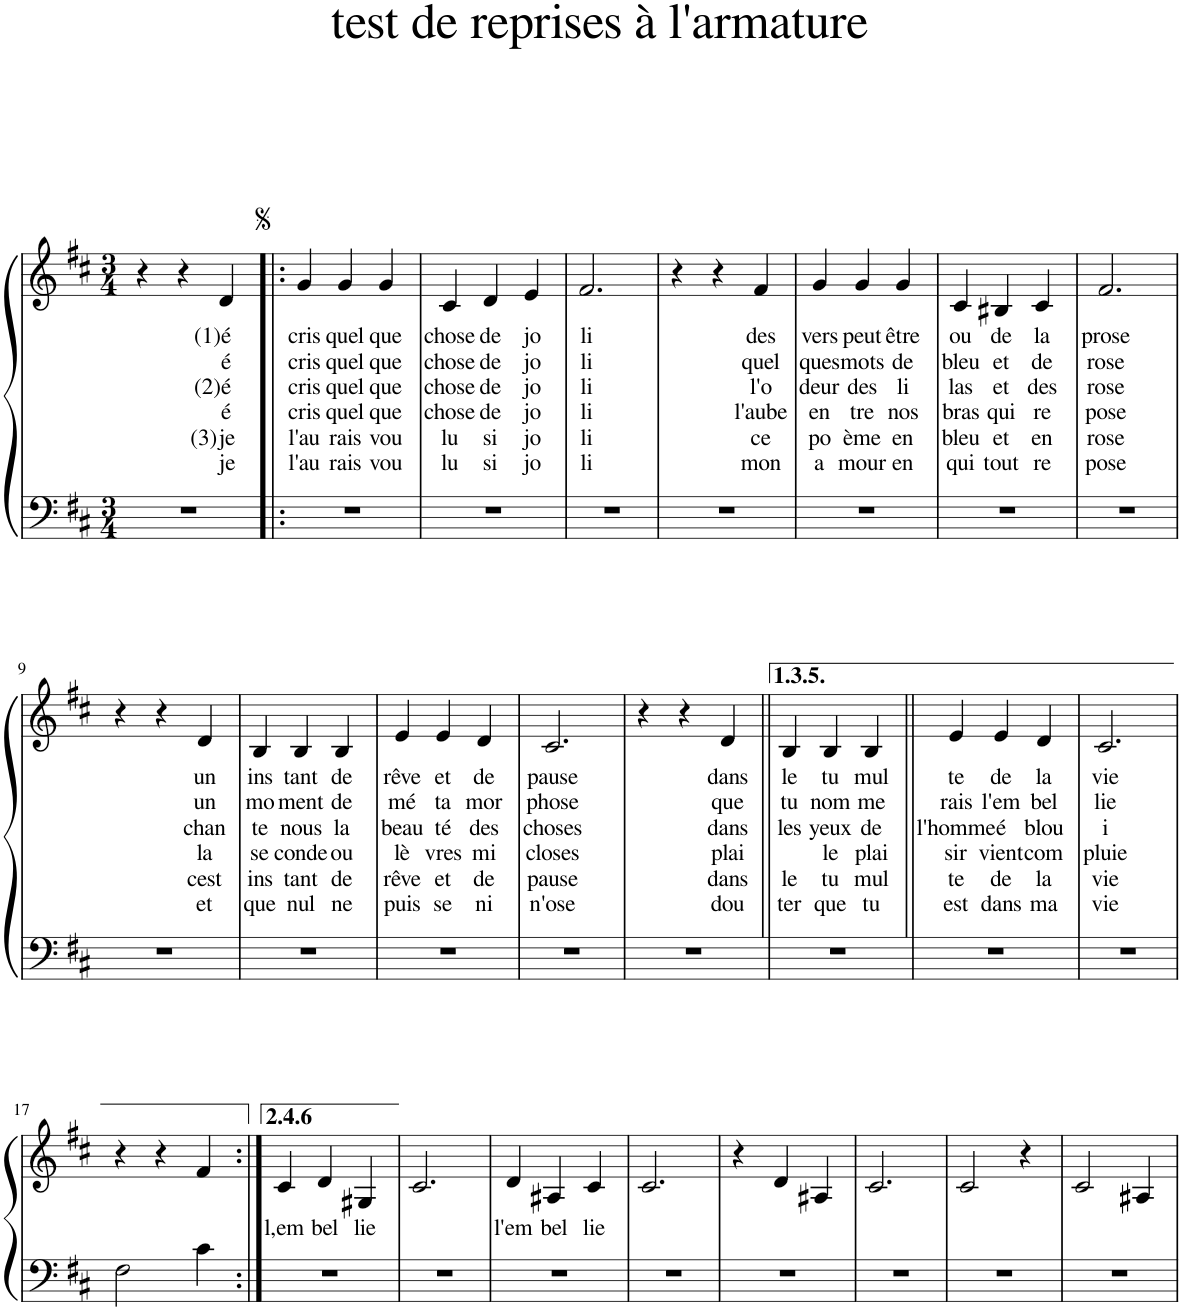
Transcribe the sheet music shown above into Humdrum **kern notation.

**kern	**kern	**text	**text	**text	**text	**text	**text
*part1	*part1	*part1	*part1	*part1	*part1	*part1	*part1
*staff2	*staff1	*staff1	*staff1	*staff1	*staff1	*staff1	*staff1
*I"Piano	*	*	*	*	*	*	*
*I'Pia.	*	*	*	*	*	*	*
*clefF4	*clefG2	*	*	*	*	*	*
*k[f#c#]	*k[f#c#]	*	*	*	*	*	*
*M3/4	*M3/4	*	*	*	*	*	*
=1	=1	=1	=1	=1	=1	=1	=1
2.r	4r	.	.	.	.	.	.
.	4r	.	.	.	.	.	.
!	!	!LO:LY:b	!LO:LY:b	!LO:LY:b	!LO:LY:b	!LO:LY:b	!LO:LY:b
.	4d/	(1)é	é	(2)é	é	(3)je	je
=2!|:	=2!|:	=2!|:	=2!|:	=2!|:	=2!|:	=2!|:	=2!|:
!	!	!LO:LY:b	!LO:LY:b	!LO:LY:b	!LO:LY:b	!LO:LY:b	!LO:LY:b
2.r	4g/	cris	cris	cris	cris	l'au	l'au
!	!	!LO:LY:b	!LO:LY:b	!LO:LY:b	!LO:LY:b	!LO:LY:b	!LO:LY:b
.	4g/	quel	quel	quel	quel	rais	rais
!	!	!LO:LY:b	!LO:LY:b	!LO:LY:b	!LO:LY:b	!LO:LY:b	!LO:LY:b
.	4g/	que	que	que	que	vou	vou
=3	=3	=3	=3	=3	=3	=3	=3
!	!	!LO:LY:b	!LO:LY:b	!LO:LY:b	!LO:LY:b	!LO:LY:b	!LO:LY:b
2.r	4c#/	chose	chose	chose	chose	lu	lu
!	!	!LO:LY:b	!LO:LY:b	!LO:LY:b	!LO:LY:b	!LO:LY:b	!LO:LY:b
.	4d/	de	de	de	de	si	si
!	!	!LO:LY:b	!LO:LY:b	!LO:LY:b	!LO:LY:b	!LO:LY:b	!LO:LY:b
.	4e/	jo	jo	jo	jo	jo	jo
=4	=4	=4	=4	=4	=4	=4	=4
!	!	!LO:LY:b	!LO:LY:b	!LO:LY:b	!LO:LY:b	!LO:LY:b	!LO:LY:b
2.r	2.f#/	li	li	li	li	li	li
=5	=5	=5	=5	=5	=5	=5	=5
2.r	4r	.	.	.	.	.	.
.	4r	.	.	.	.	.	.
!	!	!LO:LY:b	!LO:LY:b	!LO:LY:b	!LO:LY:b	!LO:LY:b	!LO:LY:b
.	4f#/	des	quel	l'o	l'aube	ce	mon
=6	=6	=6	=6	=6	=6	=6	=6
!	!	!LO:LY:b	!LO:LY:b	!LO:LY:b	!LO:LY:b	!LO:LY:b	!LO:LY:b
2.r	4g/	vers	ques	deur	en	po	a
!	!	!LO:LY:b	!LO:LY:b	!LO:LY:b	!LO:LY:b	!LO:LY:b	!LO:LY:b
.	4g/	peut	mots	des	tre	ème	mour
!	!	!LO:LY:b	!LO:LY:b	!LO:LY:b	!LO:LY:b	!LO:LY:b	!LO:LY:b
.	4g/	être	de	li	nos	en	en
=7	=7	=7	=7	=7	=7	=7	=7
!	!	!LO:LY:b	!LO:LY:b	!LO:LY:b	!LO:LY:b	!LO:LY:b	!LO:LY:b
2.r	4c#/	ou	bleu	las	bras	bleu	qui
!	!	!LO:LY:b	!LO:LY:b	!LO:LY:b	!LO:LY:b	!LO:LY:b	!LO:LY:b
.	4B#X/	de	et	et	qui	et	tout
!	!	!LO:LY:b	!LO:LY:b	!LO:LY:b	!LO:LY:b	!LO:LY:b	!LO:LY:b
.	4c#/	la	de	des	re	en	re
=8	=8	=8	=8	=8	=8	=8	=8
!	!	!LO:LY:b	!LO:LY:b	!LO:LY:b	!LO:LY:b	!LO:LY:b	!LO:LY:b
2.r	2.f#/	prose	rose	rose	pose	rose	pose
!!LO:LB:g=z
=9	=9	=9	=9	=9	=9	=9	=9
2.r	4r	.	.	.	.	.	.
.	4r	.	.	.	.	.	.
!	!	!LO:LY:b	!LO:LY:b	!LO:LY:b	!LO:LY:b	!LO:LY:b	!LO:LY:b
.	4d/	un	un	chan	la	cest	et
=10	=10	=10	=10	=10	=10	=10	=10
!	!	!LO:LY:b	!LO:LY:b	!LO:LY:b	!LO:LY:b	!LO:LY:b	!LO:LY:b
2.r	4B/	ins	mo	te	se	ins	que
!	!	!LO:LY:b	!LO:LY:b	!LO:LY:b	!LO:LY:b	!LO:LY:b	!LO:LY:b
.	4B/	tant	ment	nous	conde	tant	nul
!	!	!LO:LY:b	!LO:LY:b	!LO:LY:b	!LO:LY:b	!LO:LY:b	!LO:LY:b
.	4B/	de	de	la	ou	de	ne
=11	=11	=11	=11	=11	=11	=11	=11
!	!	!LO:LY:b	!LO:LY:b	!LO:LY:b	!LO:LY:b	!LO:LY:b	!LO:LY:b
2.r	4e/	rêve	mé	beau	lè	rêve	puis
!	!	!LO:LY:b	!LO:LY:b	!LO:LY:b	!LO:LY:b	!LO:LY:b	!LO:LY:b
.	4e/	et	ta	té	vres	et	se
!	!	!LO:LY:b	!LO:LY:b	!LO:LY:b	!LO:LY:b	!LO:LY:b	!LO:LY:b
.	4d/	de	mor	des	mi	de	ni
=12	=12	=12	=12	=12	=12	=12	=12
!	!	!LO:LY:b	!LO:LY:b	!LO:LY:b	!LO:LY:b	!LO:LY:b	!LO:LY:b
2.r	2.c#/	pause	phose	choses	closes	pause	n'ose
=13	=13	=13	=13	=13	=13	=13	=13
2.r	4r	.	.	.	.	.	.
.	4r	.	.	.	.	.	.
!	!	!LO:LY:b	!LO:LY:b	!LO:LY:b	!LO:LY:b	!LO:LY:b	!LO:LY:b
.	4d/	dans	que	dans	plai	dans	dou
=14||	=14||	=14||	=14||	=14||	=14||	=14||	=14||
!	!	!LO:LY:b	!LO:LY:b	!LO:LY:b	!	!LO:LY:b	!LO:LY:b
2.r	4B/	le	tu	les	.	le	ter
!	!	!LO:LY:b	!LO:LY:b	!LO:LY:b	!LO:LY:b	!LO:LY:b	!LO:LY:b
.	4B/	tu	nom	yeux	le	tu	que
!	!	!LO:LY:b	!LO:LY:b	!LO:LY:b	!LO:LY:b	!LO:LY:b	!LO:LY:b
.	4B/	mul	me	de	plai	mul	tu
=15||	=15||	=15||	=15||	=15||	=15||	=15||	=15||
!	!	!LO:LY:b	!LO:LY:b	!LO:LY:b	!LO:LY:b	!LO:LY:b	!LO:LY:b
2.r	4e/	te	rais	l'homme	sir	te	est
!	!	!LO:LY:b	!LO:LY:b	!LO:LY:b	!LO:LY:b	!LO:LY:b	!LO:LY:b
.	4e/	de	l'em	é	vient	de	dans
!	!	!LO:LY:b	!LO:LY:b	!LO:LY:b	!LO:LY:b	!LO:LY:b	!LO:LY:b
.	4d/	la	bel	blou	com	la	ma
=16	=16	=16	=16	=16	=16	=16	=16
!	!	!LO:LY:b	!LO:LY:b	!LO:LY:b	!LO:LY:b	!LO:LY:b	!LO:LY:b
2.r	2.c#/	vie	lie	i	pluie	vie	vie
!!LO:LB:g=z
=17	=17	=17	=17	=17	=17	=17	=17
2F#\	4r	.	.	.	.	.	.
.	4r	.	.	.	.	.	.
4c#\	4f#/	.	.	.	.	.	.
=18:|!	=18:|!	=18:|!	=18:|!	=18:|!	=18:|!	=18:|!	=18:|!
!	!	!LO:LY:b	!	!	!	!	!
2.r	4c#/	l,em	.	.	.	.	.
!	!	!LO:LY:b	!	!	!	!	!
.	4d/	bel	.	.	.	.	.
!	!	!LO:LY:b	!	!	!	!	!
.	4G#X/	lie	.	.	.	.	.
=19	=19	=19	=19	=19	=19	=19	=19
2.r	2.c#/	.	.	.	.	.	.
=20	=20	=20	=20	=20	=20	=20	=20
!	!	!LO:LY:b	!	!	!	!	!
2.r	4d/	l'em	.	.	.	.	.
!	!	!LO:LY:b	!	!	!	!	!
.	4A#X/	bel	.	.	.	.	.
!	!	!LO:LY:b	!	!	!	!	!
.	4c#/	lie	.	.	.	.	.
=21	=21	=21	=21	=21	=21	=21	=21
2.r	2.c#/	.	.	.	.	.	.
=22	=22	=22	=22	=22	=22	=22	=22
2.r	4r	.	.	.	.	.	.
.	4d/	.	.	.	.	.	.
.	4A#X/	.	.	.	.	.	.
=23	=23	=23	=23	=23	=23	=23	=23
2.r	2.c#/	.	.	.	.	.	.
=25	=25	=25	=25	=25	=25	=25	=25
2.r	2c#/	.	.	.	.	.	.
.	4r	.	.	.	.	.	.
=26	=26	=26	=26	=26	=26	=26	=26
2.r	2c#/	.	.	.	.	.	.
.	4A#X/	.	.	.	.	.	.
=	=	=	=	=	=	=	=
*-	*-	*-	*-	*-	*-	*-	*-
